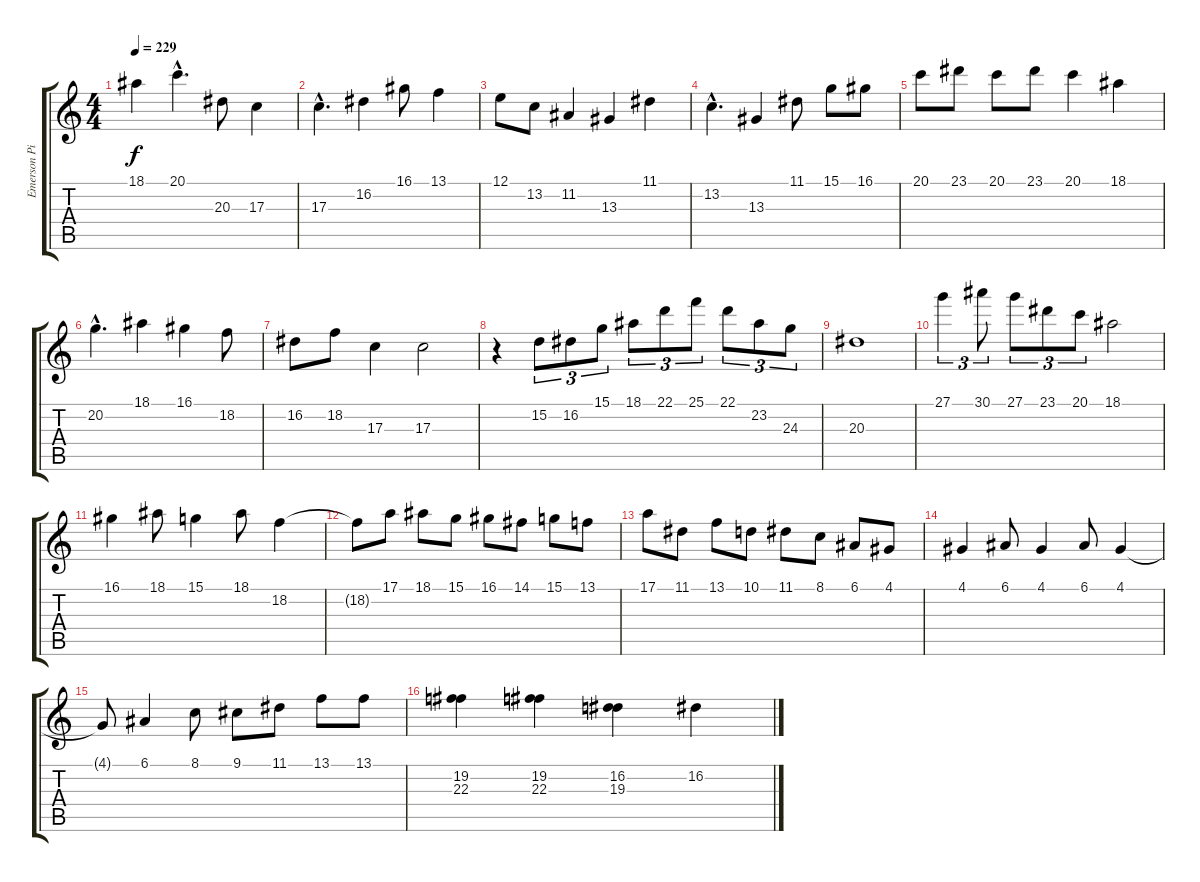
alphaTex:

\track ("Emerson Piano RH" "Emerson Pi") {instrument acousticgrandpiano}
\staff {score tabs}
\tuning (E4 B3 G3 D3 A2 E2) {hide}
\ts (4 4)
\tempo 229
\clef g2
\ks c
18.1.4{dy f} 20.1{hac}.4{d} 20.3.8 17.3.4 |
17.3{hac}.4{d} 16.2.4 16.1.8 13.1.4 |
12.1.8 13.2.8 11.2.4 13.3.4 11.1.4 |
13.2{hac}.4{d} 13.3.4 11.1.8 15.1.8 16.1.8 |
20.1.8 23.1.8 20.1.8 23.1.8 20.1.4 18.1.4 |
20.2{hac}.4{d} 18.1.4 16.1.4 18.2.8 |
16.2.8 18.2.8 17.3.4 17.3.2 |
r.4 15.2.8{tu (3 2)} 16.2.8{tu (3 2)} 15.1.8{tu (3 2)} 18.1.8{tu (3 2)} 22.1.8{tu (3 2)} 25.1.8{tu (3 2)} 22.1.8{tu (3 2)} 23.2.8{tu (3 2)} 24.3.8{tu (3 2)} |
20.3.1 |
27.1.4{tu (3 2)} 30.1.8{tu (3 2)} 27.1.8{tu (3 2)} 23.1.8{tu (3 2)} 20.1.8{tu (3 2)} 18.1.2 |
16.1.4 18.1.8 15.1.4 18.1.8 18.2.4 |
18.2{t}.8 17.1.8 18.1.8 15.1.8 16.1.8 14.1.8 15.1.8 13.1.8 |
17.1.8 11.1.8 13.1.8 10.1.8 11.1.8 8.1.8 6.1.8 4.1.8 |
4.1.4 6.1.8 4.1.4 6.1.8 4.1.4 |
4.1{t}.8 6.1.4 8.1.8 9.1.8 11.1.8 13.1.8 13.1.8 |
(19.2 22.3).4 (19.2 22.3).4 (16.2 19.3).4 16.2.4
